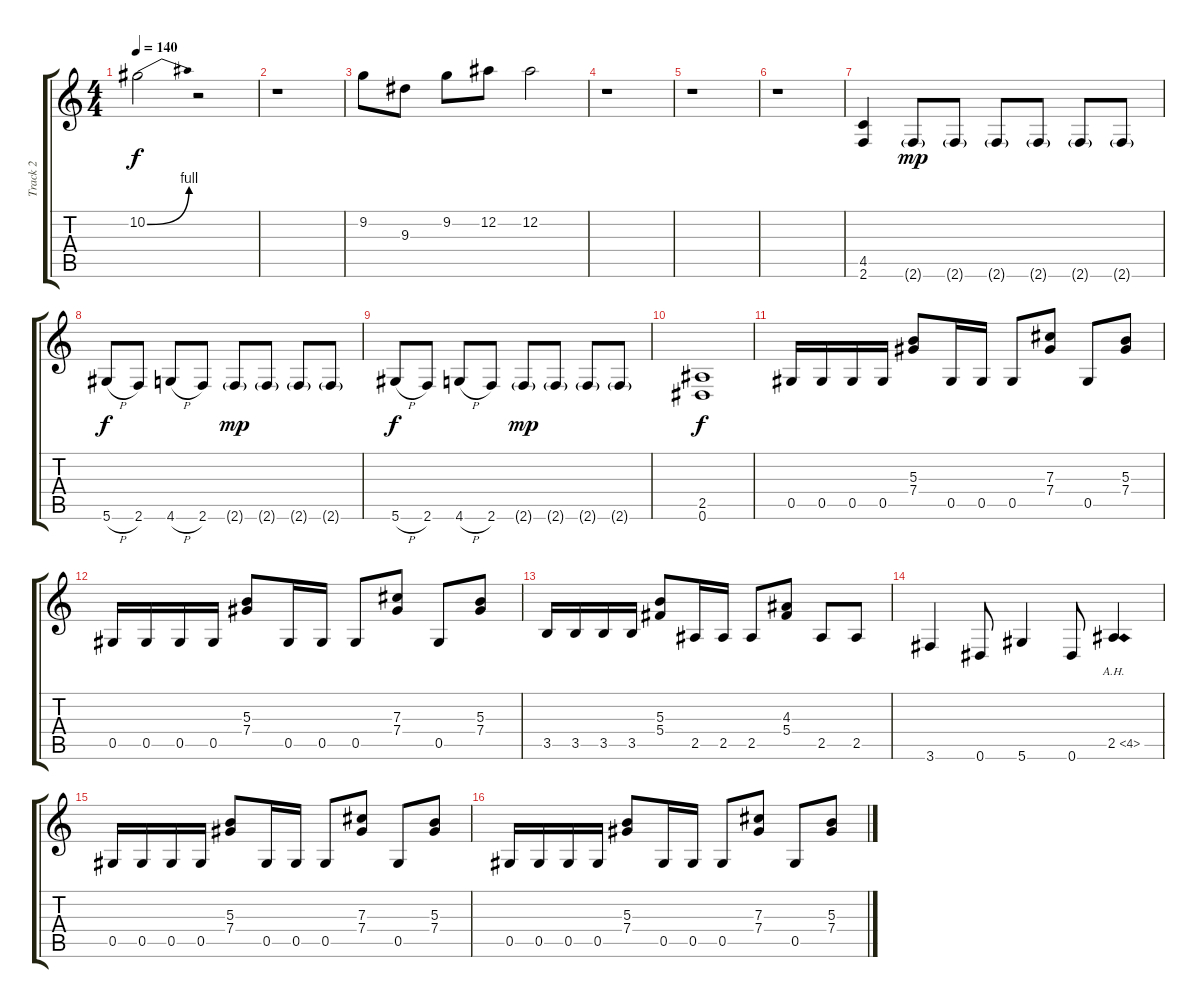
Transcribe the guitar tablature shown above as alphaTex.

\track ("Track 2" "Track 2") {instrument distortionguitar}
\staff {score tabs}
\tuning (Eb4 Bb3 Gb3 Db3 Ab2 Eb2) {hide}
\ts (4 4)
\tempo 140
\clef g2
\ks c
10.2{be (bend 0 0 60 4)}.2{dy f} r.2 |
r.1 |
9.2.8 9.3.8 9.2.8 12.2.8 12.2.2 |
r.1 |
r.1 |
r.1 |
(4.5 2.6).4 2.6{g}.8{dy mp} 2.6{g}.8 2.6{g}.8 2.6{g}.8 2.6{g}.8 2.6{g}.8 |
5.6{h}.8{dy f} 2.6.8 4.6{h}.8 2.6.8 2.6{g}.8{dy mp} 2.6{g}.8 2.6{g}.8 2.6{g}.8 |
5.6{h}.8{dy f} 2.6.8 4.6{h}.8 2.6.8 2.6{g}.8{dy mp} 2.6{g}.8 2.6{g}.8 2.6{g}.8 |
(2.5 0.6).1{dy f} |
0.5.16 0.5.16 0.5.16 0.5.16 (5.3 7.4).8 0.5.16 0.5.16 0.5.8 (7.3 7.4).8 0.5.8 (5.3 7.4).8 |
0.5.16 0.5.16 0.5.16 0.5.16 (5.3 7.4).8 0.5.16 0.5.16 0.5.8 (7.3 7.4).8 0.5.8 (5.3 7.4).8 |
3.5.16 3.5.16 3.5.16 3.5.16 (5.3 5.4).8 2.5.16 2.5.16 2.5.8 (4.3 5.4).8 2.5.8 2.5.8 |
3.6.4 0.6.8 5.6.4 0.6.8 2.5{ah 2}.4 |
0.5.16 0.5.16 0.5.16 0.5.16 (5.3 7.4).8 0.5.16 0.5.16 0.5.8 (7.3 7.4).8 0.5.8 (5.3 7.4).8 |
0.5.16 0.5.16 0.5.16 0.5.16 (5.3 7.4).8 0.5.16 0.5.16 0.5.8 (7.3 7.4).8 0.5.8 (5.3 7.4).8
